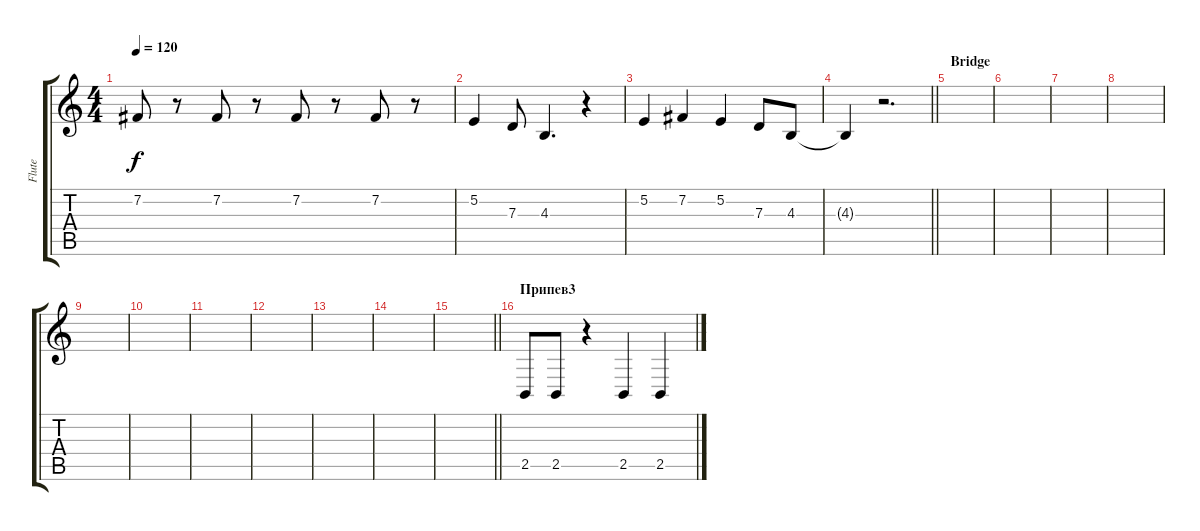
\track ("Flute" "Flute") {instrument flute}
\staff {score tabs}
\tuning (E4 B3 G3 D3 A2 E2) {hide}
\ts (4 4)
\tempo 120
\clef g2
\ks c
7.2.8{dy f} r.8 7.2.8 r.8 7.2.8 r.8 7.2.8 r.8 |
5.2.4 7.3.8 4.3.4{d} r.4 |
5.2.4 7.2.4 5.2.4 7.3.8 4.3.8 |
\barLineRight lightlight
4.3{t}.4 r.2{d} |
\section ("" "Bridge")
|
|
|
|
|
|
|
|
|
|
\barLineRight lightlight
|
\section ("" "Припев3")
2.5.8 2.5.8 r.4 2.5.4 2.5.4
